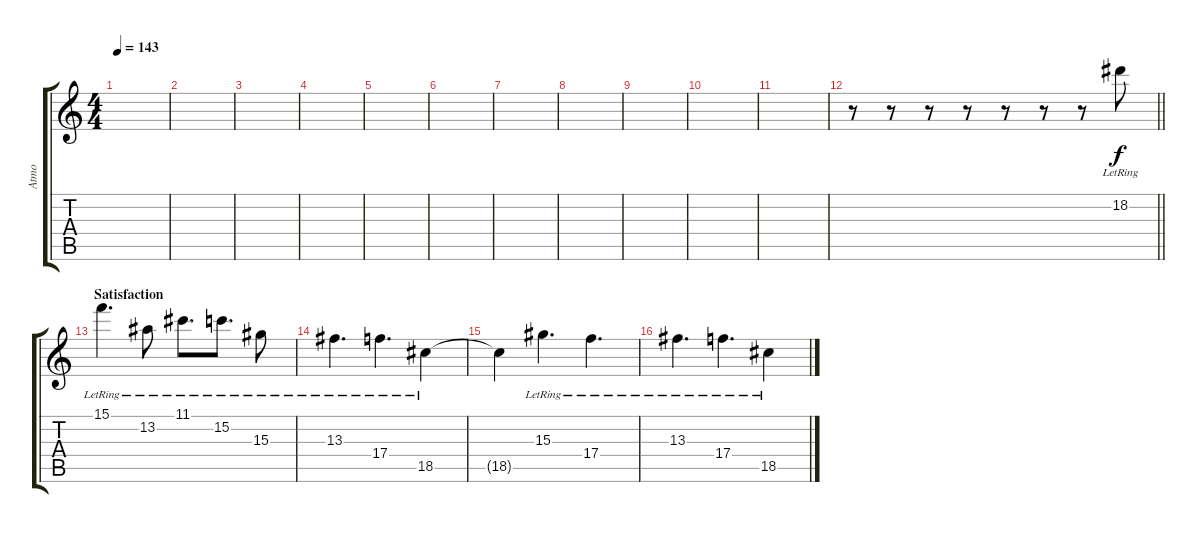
\track ("Atmo" "Atmo") {instrument electricguitarjazz}
\staff {score tabs}
\tuning (D4 A3 F3 C3 G2 C2) {hide}
\ts (4 4)
\tempo 143
\clef g2
\ks c
|
|
|
|
|
|
|
|
|
|
|
\barLineRight lightlight
r.8 r.8 r.8 r.8 r.8 r.8 r.8 18.2{lr}.8 |
\section ("" "Satisfaction")
15.1{lr}.4{d volume 13 balance 3} 13.2{lr}.8 11.1{lr}.8{d} 15.2{lr}.8{d} 15.3{lr}.8 |
13.3{lr}.4{d} 17.4{lr}.4{d} 18.5{lr}.4 |
18.5{t}.4 15.3{lr}.4{d} 17.4{lr}.4{d} |
13.3{lr}.4{d} 17.4{lr}.4{d} 18.5{lr}.4
